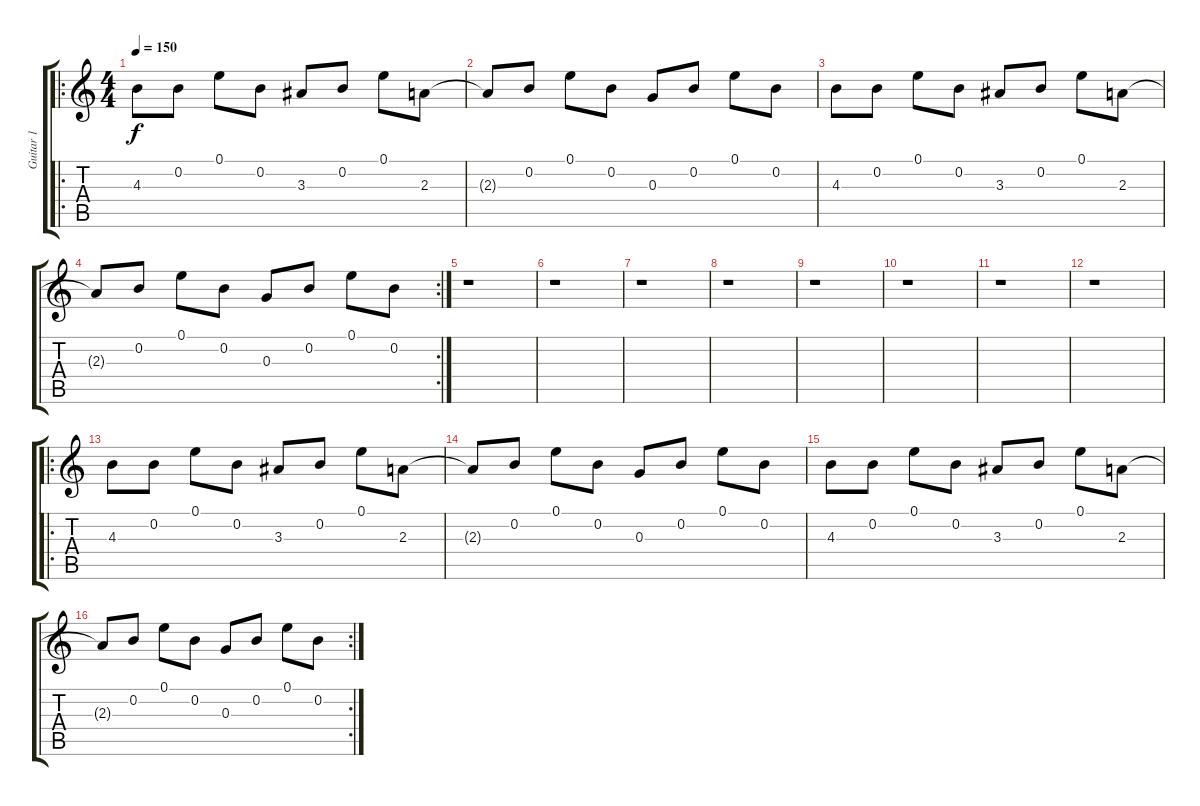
\track ("Guitar 1" "Guitar 1") {instrument overdrivenguitar}
\staff {score tabs}
\tuning (E4 B3 G3 D3 A2 E2) {hide}
\ro
\ts (4 4)
\tempo 150
\clef g2
\ks c
4.3.8{dy f instrument overdrivenguitar} 0.2.8 0.1.8 0.2.8 3.3.8 0.2.8 0.1.8 2.3.8 |
2.3{t}.8 0.2.8 0.1.8 0.2.8 0.3.8 0.2.8 0.1.8 0.2.8 |
4.3.8 0.2.8 0.1.8 0.2.8 3.3.8 0.2.8 0.1.8 2.3.8 |
\rc 2
2.3{t}.8 0.2.8 0.1.8 0.2.8 0.3.8 0.2.8 0.1.8 0.2.8 |
r.1 |
r.1 |
r.1 |
r.1 |
r.1 |
r.1 |
r.1 |
r.1 |
\ro
4.3.8 0.2.8 0.1.8 0.2.8 3.3.8 0.2.8 0.1.8 2.3.8 |
2.3{t}.8 0.2.8 0.1.8 0.2.8 0.3.8 0.2.8 0.1.8 0.2.8 |
4.3.8 0.2.8 0.1.8 0.2.8 3.3.8 0.2.8 0.1.8 2.3.8 |
\rc 2
2.3{t}.8 0.2.8 0.1.8 0.2.8 0.3.8 0.2.8 0.1.8 0.2.8
